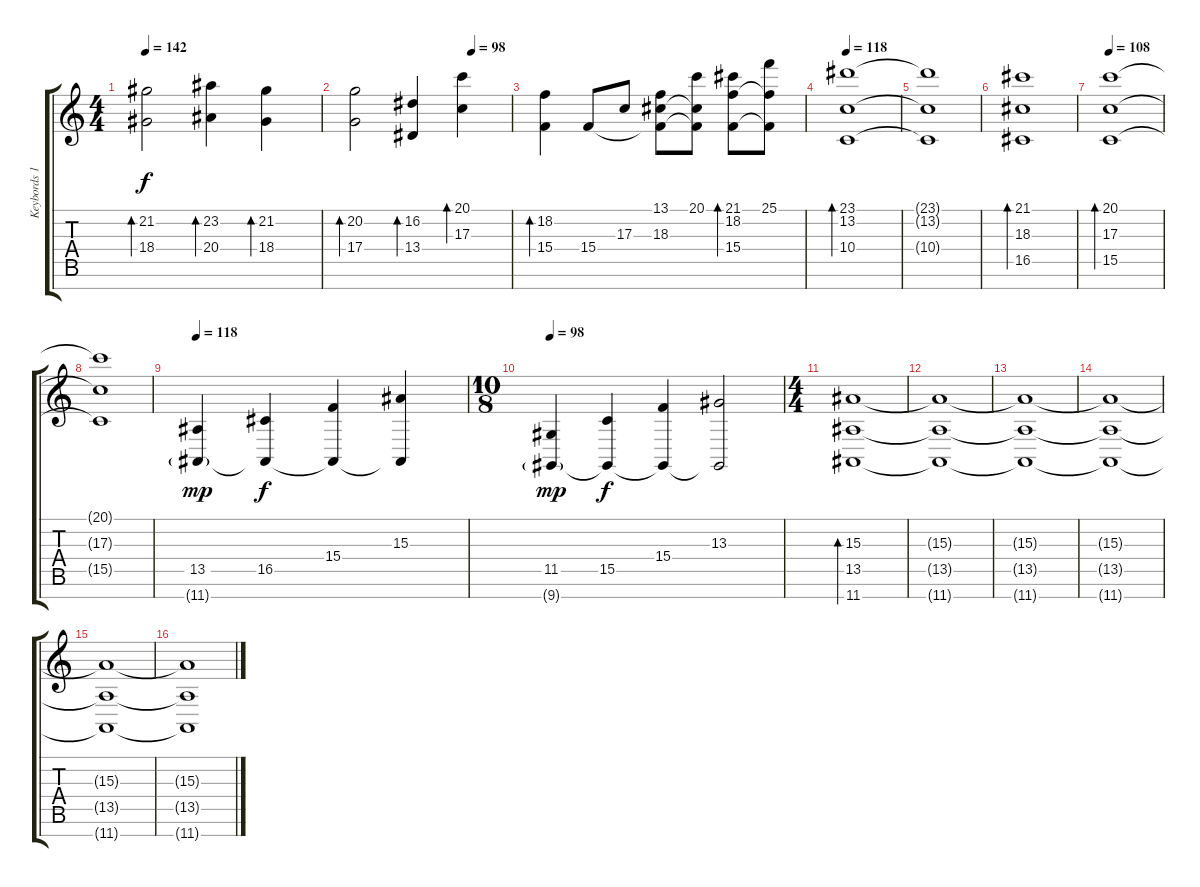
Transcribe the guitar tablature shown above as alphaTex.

\track ("Keybords 1" "Keybords 1") {instrument brightacousticpiano}
\staff {score tabs}
\tuning (E4 B3 G3 D3 A2 E2 B1) {hide}
\ts (4 4)
\tempo 142
\clef g2
\ks c
(21.2 18.4).2{bd 120 dy f} (23.2 20.4).4{bd 120} (21.2 18.4).4{bd 120} |
\tempo (98 0.75)
(20.2 17.4).2{bd 120} (16.2 13.4).4{bd 120} (20.1 17.3).4{bd 120} |
(18.2 15.4).4{bd 120} 15.4.8 17.3.8 (13.1 18.3 15.4{t}).8 (20.1 18.3{t} 15.4{t}).8 (21.1 18.2 15.4).8{bd 120} (25.1 18.2{t} 15.4{t}).8 |
\tempo 118
(23.1 13.2 10.4).1{bd 120} |
(23.1{t} 13.2{t} 10.4{t}).1 |
(21.1 18.3 16.5).1{bd 480} |
\tempo 108
(20.1 17.3 15.5).1{bd 480} |
(20.1{t} 17.3{t} 15.5{t}).1 |
\tempo 118
(13.5 11.7{g}).4{dy mp} (16.5 11.7{t}).4{dy f} (15.4 11.7{t}).4 (15.3 11.7{t}).4 |
\ts (10 8)
\tempo 98
(11.5 9.7{g}).4{dy mp} (15.5 9.7{t}).4{dy f} (15.4 9.7{t}).4 (13.3 9.7{t}).2 |
\ts (4 4)
(15.3 13.5 11.7).1{bd 480} |
(15.3{t} 13.5{t} 11.7{t}).1 |
(15.3{t} 13.5{t} 11.7{t}).1 |
(15.3{t} 13.5{t} 11.7{t}).1 |
(15.3{t} 13.5{t} 11.7{t}).1 |
(15.3{t} 13.5{t} 11.7{t}).1
